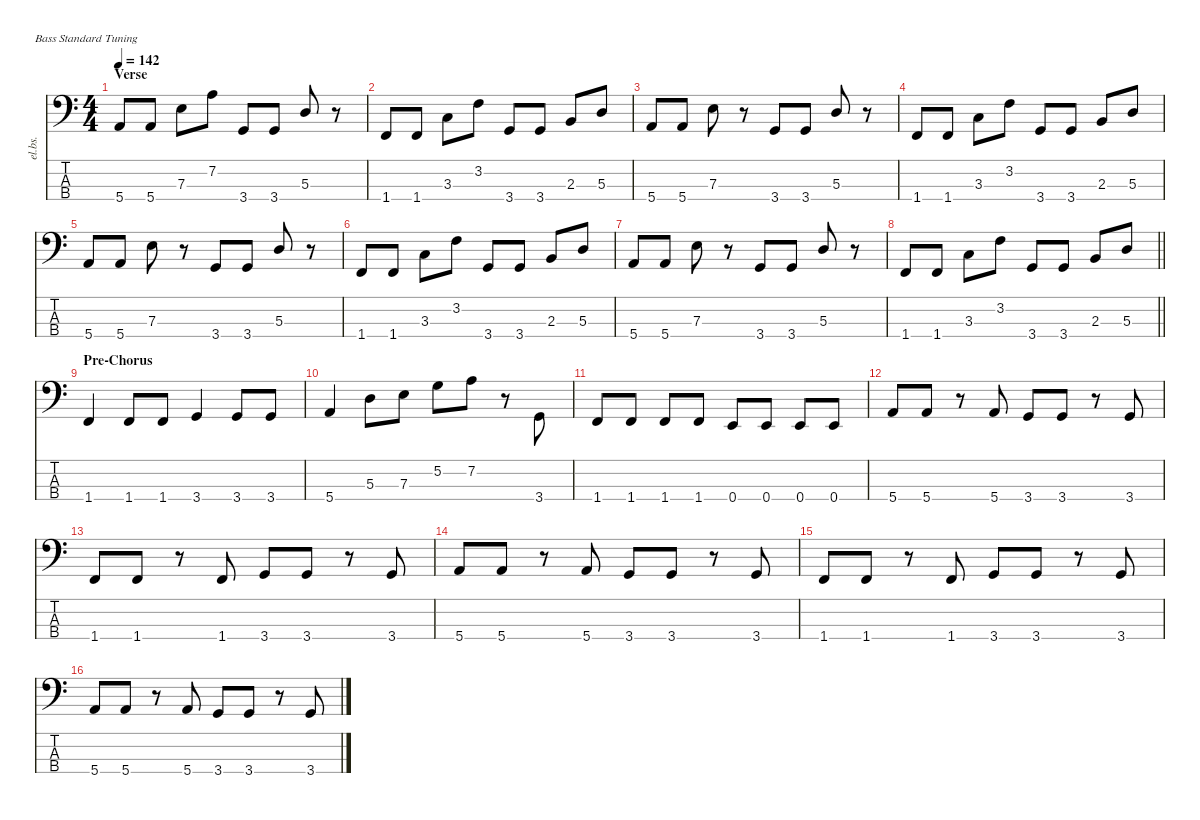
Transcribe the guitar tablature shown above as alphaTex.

\defaultSystemsLayout 4
\hideDynamics
\bracketExtendMode nobrackets
\otherSystemsTrackNameOrientation horizontal
\track ("Bass" "el.bs.") {defaultSystemsLayout 8 instrument electricbassfinger}
\staff {score tabs}
\tuning (G2 D2 A1 E1)
\ts (4 4)
\section ("" "Verse")
\tempo 142
\clef f4
\ks c
5.4.8{dy f beam Up} 5.4.8{beam Up} 7.3.8{beam Down} 7.2.8{beam Down} 3.4.8{beam Up} 3.4.8{beam Up} 5.3.8{beam Up} r.8{beam Up} |
1.4.8{beam Up} 1.4.8{beam Up} 3.3.8{beam Down} 3.2.8{beam Down} 3.4.8{beam Up} 3.4.8{beam Up} 2.3.8{beam Up} 5.3.8{beam Up} |
5.4.8{beam Up} 5.4.8{beam Up} 7.3.8{beam Down} r.8{beam Down} 3.4.8{beam Up} 3.4.8{beam Up} 5.3.8{beam Up} r.8{beam Up} |
1.4.8{beam Up} 1.4.8{beam Up} 3.3.8{beam Down} 3.2.8{beam Down} 3.4.8{beam Up} 3.4.8{beam Up} 2.3.8{beam Up} 5.3.8{beam Up} |
5.4.8{beam Up} 5.4.8{beam Up} 7.3.8{beam Down} r.8{beam Down} 3.4.8{beam Up} 3.4.8{beam Up} 5.3.8{beam Up} r.8{beam Up} |
1.4.8{beam Up} 1.4.8{beam Up} 3.3.8{beam Down} 3.2.8{beam Down} 3.4.8{beam Up} 3.4.8{beam Up} 2.3.8{beam Up} 5.3.8{beam Up} |
5.4.8{beam Up} 5.4.8{beam Up} 7.3.8{beam Down} r.8{beam Down} 3.4.8{beam Up} 3.4.8{beam Up} 5.3.8{beam Up} r.8{beam Up} |
\barLineRight lightlight
1.4.8{beam Up} 1.4.8{beam Up} 3.3.8{beam Down} 3.2.8{beam Down} 3.4.8{beam Up} 3.4.8{beam Up} 2.3.8{beam Up} 5.3.8{beam Up} |
\section ("" "Pre-Chorus")
1.4.4{beam Up} 1.4.8{beam Up} 1.4.8{beam Up} 3.4.4{beam Up} 3.4.8{beam Up} 3.4.8{beam Up} |
5.4.4{beam Up} 5.3.8{beam Down} 7.3.8{beam Down} 5.2.8{beam Down} 7.2.8{beam Down} r.8{beam Down} 3.4.8{beam Up} |
1.4.8{beam Up} 1.4.8{beam Up} 1.4.8{beam Up} 1.4.8{beam Up} 0.4.8{beam Up} 0.4.8{beam Up} 0.4.8{beam Up} 0.4.8{beam Up} |
5.4.8{beam Up} 5.4.8{beam Up} r.8{beam Up} 5.4.8{beam Up} 3.4.8{beam Up} 3.4.8{beam Up} r.8{beam Up} 3.4.8{beam Up} |
1.4.8{beam Up} 1.4.8{beam Up} r.8{beam Up} 1.4.8{beam Up} 3.4.8{beam Up} 3.4.8{beam Up} r.8{beam Up} 3.4.8{beam Up} |
5.4.8{beam Up} 5.4.8{beam Up} r.8{beam Up} 5.4.8{beam Up} 3.4.8{beam Up} 3.4.8{beam Up} r.8{beam Up} 3.4.8{beam Up} |
1.4.8{beam Up} 1.4.8{beam Up} r.8{beam Up} 1.4.8{beam Up} 3.4.8{beam Up} 3.4.8{beam Up} r.8{beam Up} 3.4.8{beam Up} |
5.4.8{beam Up} 5.4.8{beam Up} r.8{beam Up} 5.4.8{beam Up} 3.4.8{beam Up} 3.4.8{beam Up} r.8{beam Up} 3.4.8{beam Up}
